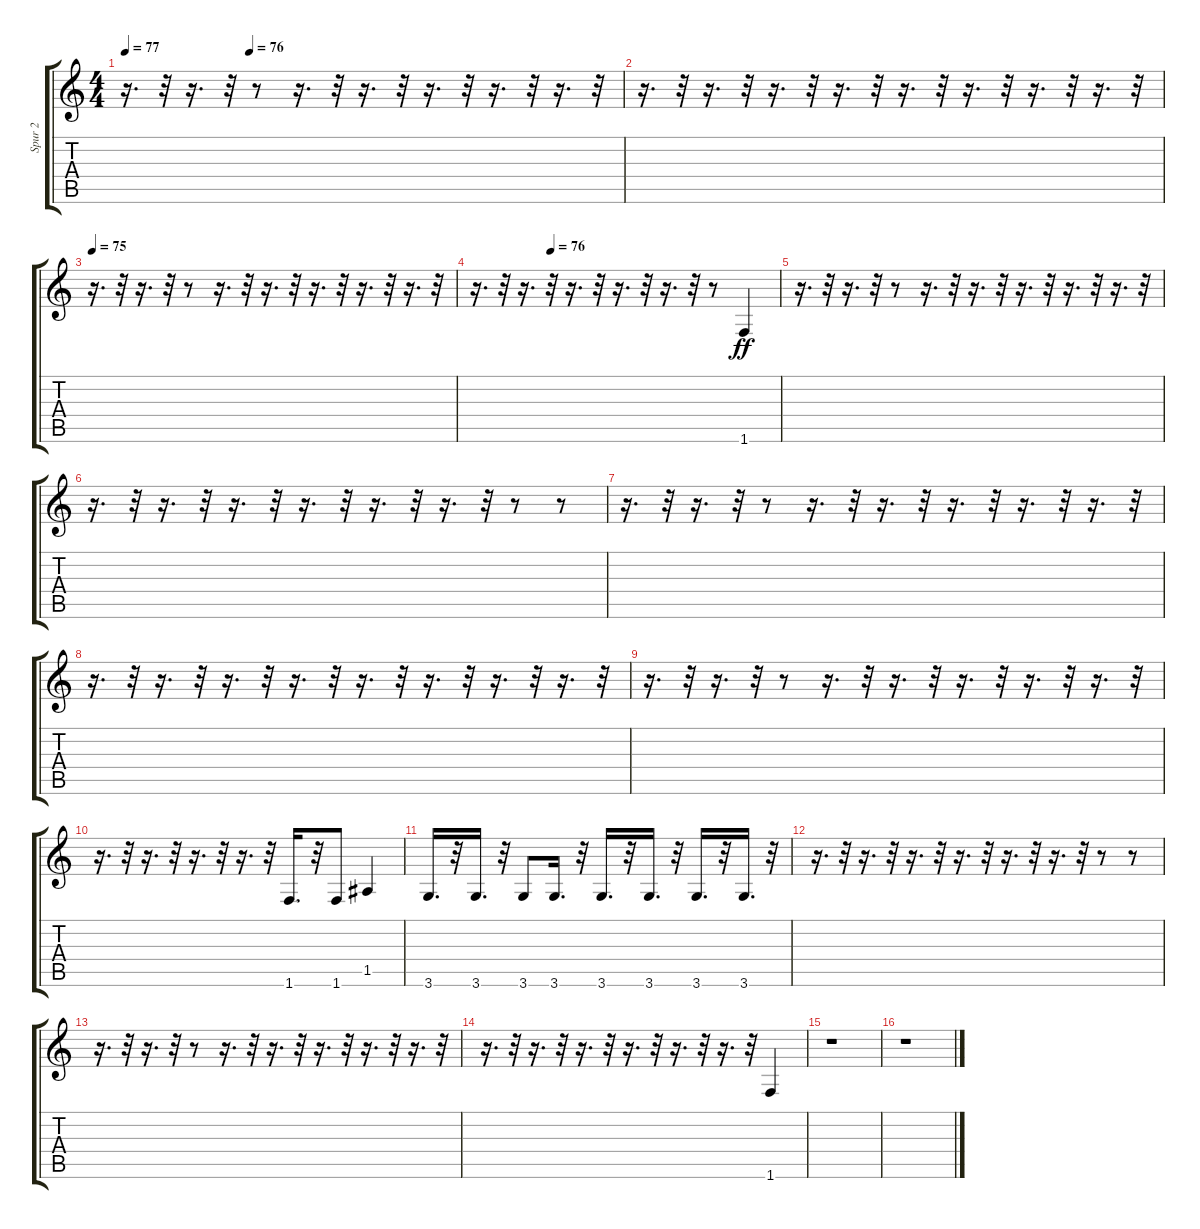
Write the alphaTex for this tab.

\track ("Spur 2" "Spur 2") {instrument electricbassfinger}
\staff {score tabs}
\tuning (E4 B3 G3 D3 A2 E2) {hide}
\ts (4 4)
\tempo 77
\tempo (76 0.25)
\clef g2
\ks c
r.16{d dy ff} r.32 r.16{d} r.32 r.8 r.16{d} r.32 r.16{d} r.32 r.16{d} r.32 r.16{d} r.32 r.16{d} r.32 |
r.16{d} r.32 r.16{d} r.32 r.16{d} r.32 r.16{d} r.32 r.16{d} r.32 r.16{d} r.32 r.16{d} r.32 r.16{d} r.32 |
\tempo 75
r.16{d} r.32 r.16{d} r.32 r.8 r.16{d} r.32 r.16{d} r.32 r.16{d} r.32 r.16{d} r.32 r.16{d} r.32 |
\tempo (76 0.25)
r.16{d} r.32 r.16{d} r.32 r.16{d} r.32 r.16{d} r.32 r.16{d} r.32 r.8 1.6.4 |
r.16{d} r.32 r.16{d} r.32 r.8 r.16{d} r.32 r.16{d} r.32 r.16{d} r.32 r.16{d} r.32 r.16{d} r.32 |
r.16{d} r.32 r.16{d} r.32 r.16{d} r.32 r.16{d} r.32 r.16{d} r.32 r.16{d} r.32 r.8 r.8 |
r.16{d} r.32 r.16{d} r.32 r.8 r.16{d} r.32 r.16{d} r.32 r.16{d} r.32 r.16{d} r.32 r.16{d} r.32 |
r.16{d} r.32 r.16{d} r.32 r.16{d} r.32 r.16{d} r.32 r.16{d} r.32 r.16{d} r.32 r.16{d} r.32 r.16{d} r.32 |
r.16{d} r.32 r.16{d} r.32 r.8 r.16{d} r.32 r.16{d} r.32 r.16{d} r.32 r.16{d} r.32 r.16{d} r.32 |
r.16{d} r.32 r.16{d} r.32 r.16{d} r.32 r.16{d} r.32 1.6.16{d} r.32 1.6.8 1.5.4 |
3.6.16{d} r.32 3.6.16{d} r.32 3.6.8 3.6.16{d} r.32 3.6.16{d} r.32 3.6.16{d} r.32 3.6.16{d} r.32 3.6.16{d} r.32 |
r.16{d} r.32 r.16{d} r.32 r.16{d} r.32 r.16{d} r.32 r.16{d} r.32 r.16{d} r.32 r.8 r.8 |
r.16{d} r.32 r.16{d} r.32 r.8 r.16{d} r.32 r.16{d} r.32 r.16{d} r.32 r.16{d} r.32 r.16{d} r.32 |
r.16{d} r.32 r.16{d} r.32 r.16{d} r.32 r.16{d} r.32 r.16{d} r.32 r.16{d} r.32 1.6.4 |
r.1 |
r.1
